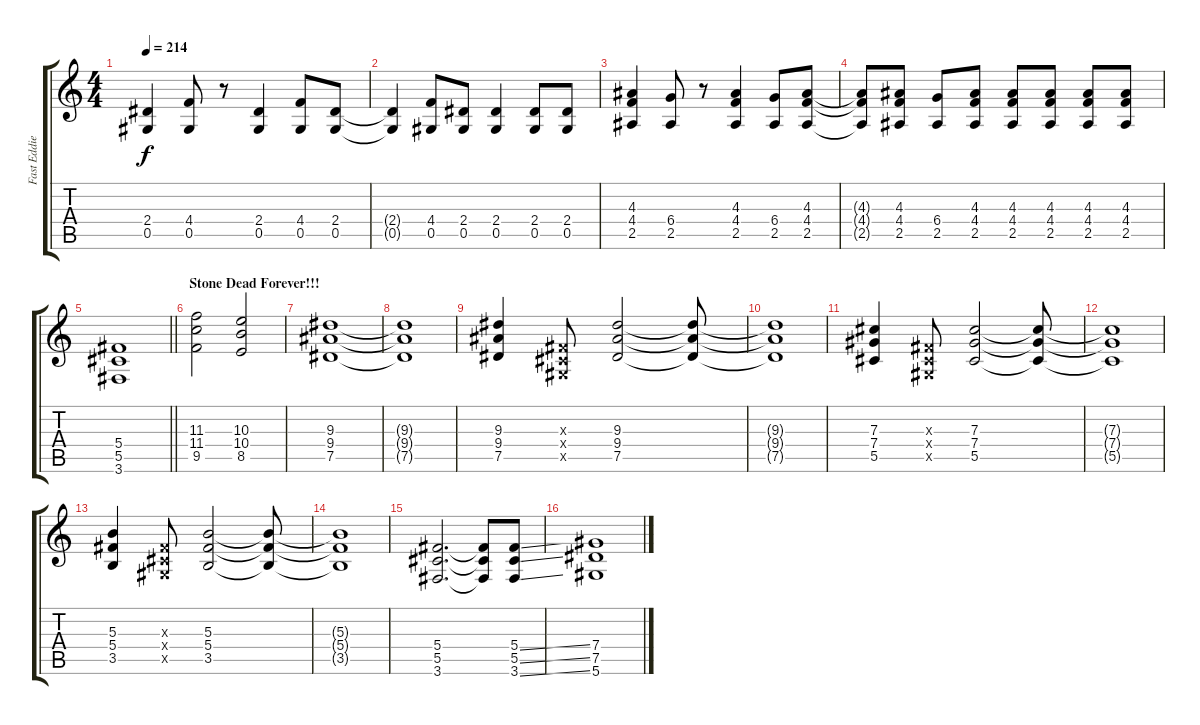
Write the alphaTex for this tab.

\track ("Fast Eddie" "Fast Eddie") {instrument distortionguitar}
\staff {score tabs}
\tuning (Eb4 Bb3 Gb3 Db3 Ab2 Eb2) {hide}
\ts (4 4)
\tempo 214
\clef g2
\ks c
(2.4 0.5).4{dy f} (4.4 0.5).8 r.8 (2.4 0.5).4 (4.4 0.5).8 (2.4 0.5).8 |
(2.4{t} 0.5{t}).4 (4.4 0.5).8 (2.4 0.5).8 (2.4 0.5).4 (2.4 0.5).8 (2.4 0.5).8 |
(4.3 4.4 2.5).4 (6.4 2.5).8 r.8 (4.3 4.4 2.5).4 (6.4 2.5).8 (4.3 4.4 2.5).8 |
(4.3{t} 4.4{t} 2.5{t}).8 (4.3 4.4 2.5).8 (6.4 2.5).8 (4.3 4.4 2.5).8 (4.3 4.4 2.5).8 (4.3 4.4 2.5).8 (4.3 4.4 2.5).8 (4.3 4.4 2.5).8 |
\barLineRight lightlight
(5.4 5.5 3.6).1 |
\section ("" "Stone Dead Forever!!!")
(11.3 11.4 9.5).2 (10.3 10.4 8.5).2 |
(9.3 9.4 7.5).1 |
(9.3{t} 9.4{t} 7.5{t}).1 |
(9.3 9.4 7.5).4 (0.3{x} 0.4{x} 0.5{x}).8 (9.3 9.4 7.5).2 (9.3{t} 9.4{t} 7.5{t}).8 |
(9.3{t} 9.4{t} 7.5{t}).1 |
(7.3 7.4 5.5).4 (0.3{x} 0.4{x} 0.5{x}).8 (7.3 7.4 5.5).2 (7.3{t} 7.4{t} 5.5{t}).8 |
(7.3{t} 7.4{t} 5.5{t}).1 |
(5.3 5.4 3.5).4 (0.3{x} 0.4{x} 0.5{x}).8 (5.3 5.4 3.5).2 (5.3{t} 5.4{t} 3.5{t}).8 |
(5.3{t} 5.4{t} 3.5{t}).1 |
(5.4 5.5 3.6).2{d} (5.4{t} 5.5{t} 3.6{t}).8 (5.4{ss} 5.5{ss} 3.6{ss}).8 |
(7.4 7.5 5.6).1
